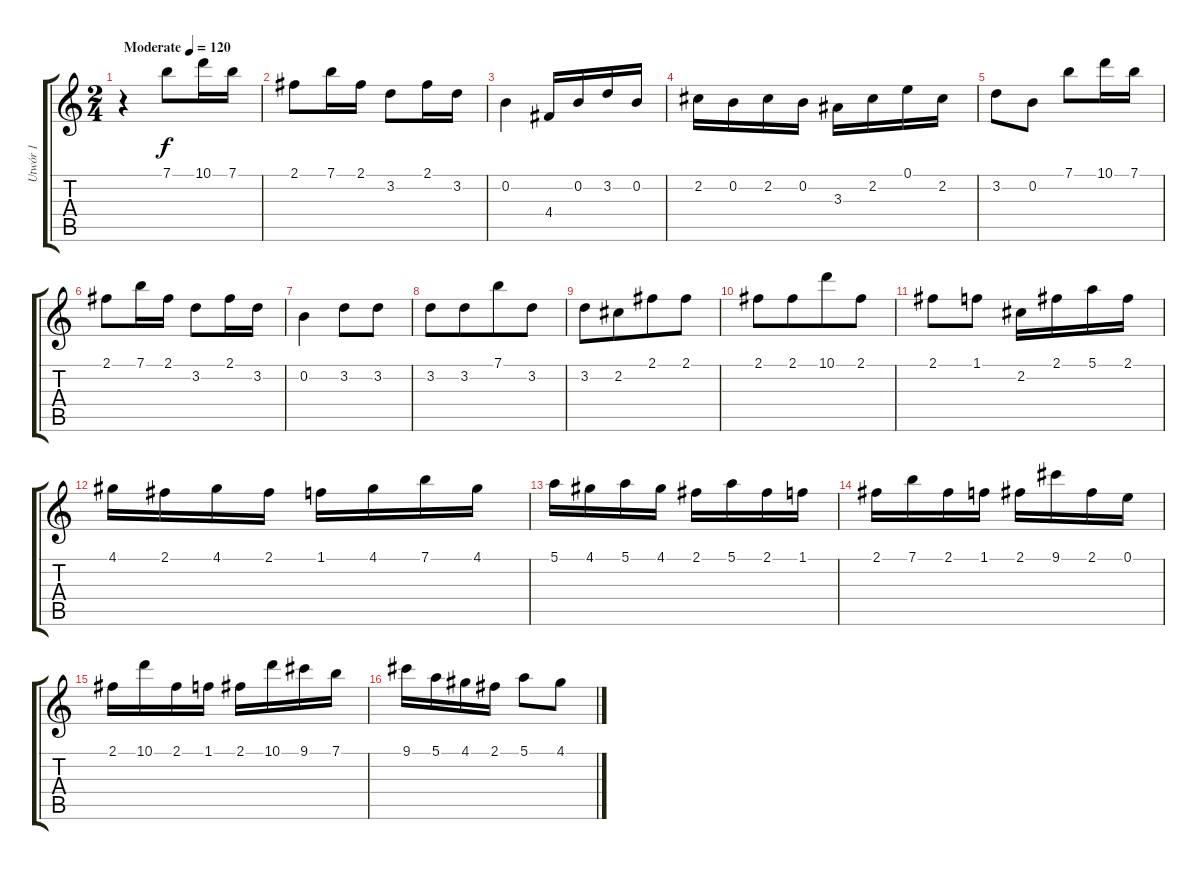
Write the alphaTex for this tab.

\track ("Utwór 1" "Utwór 1") {instrument distortionguitar}
\staff {score tabs}
\tuning (E4 B3 G3 D3 A2 E2) {hide}
\ts (2 4)
\tempo (120 "Moderate")
\clef g2
\ks c
r.4{dy f instrument distortionguitar} 7.1.8 10.1.16 7.1.16 |
2.1.8 7.1.16 2.1.16 3.2.8 2.1.16 3.2.16 |
0.2.4 4.4.16 0.2.16 3.2.16 0.2.16 |
2.2.16 0.2.16 2.2.16 0.2.16 3.3.16 2.2.16 0.1.16 2.2.16 |
3.2.8 0.2.8 7.1.8 10.1.16 7.1.16 |
2.1.8 7.1.16 2.1.16 3.2.8 2.1.16 3.2.16 |
0.2.4 3.2.8 3.2.8 |
3.2.8 3.2.8{beam merge} 7.1.8 3.2.8 |
3.2.8 2.2.8{beam merge} 2.1.8 2.1.8 |
2.1.8 2.1.8{beam merge} 10.1.8 2.1.8 |
2.1.8 1.1.8 2.2.16 2.1.16 5.1.16 2.1.16 |
4.1.16 2.1.16 4.1.16 2.1.16 1.1.16 4.1.16 7.1.16 4.1.16 |
5.1.16 4.1.16 5.1.16 4.1.16 2.1.16 5.1.16 2.1.16 1.1.16 |
2.1.16 7.1.16 2.1.16 1.1.16 2.1.16 9.1.16 2.1.16 0.1.16 |
2.1.16 10.1.16 2.1.16 1.1.16 2.1.16 10.1.16 9.1.16 7.1.16 |
9.1.16 5.1.16 4.1.16 2.1.16 5.1.8 4.1.8
